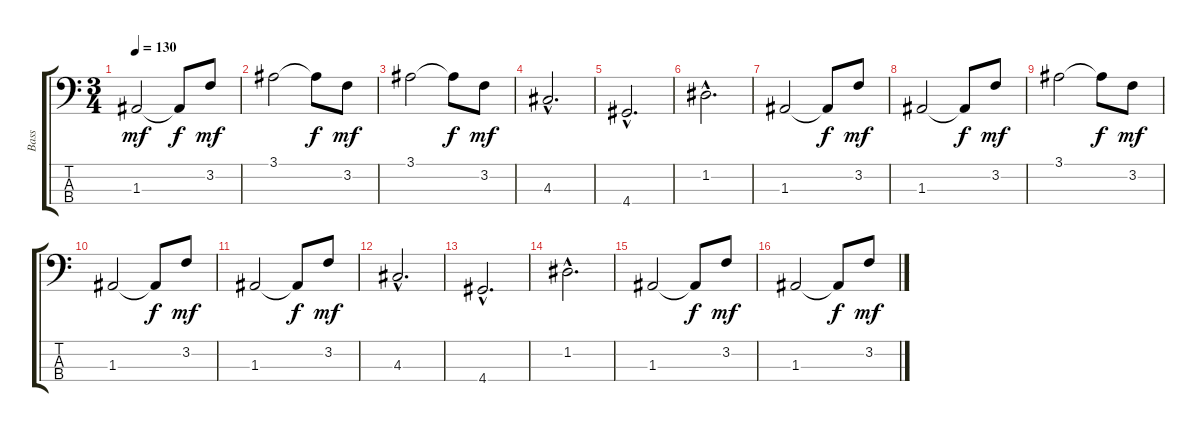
\track ("Bass" "Bass") {instrument electricbassfinger}
\staff {score tabs}
\tuning (G2 D2 A1 E1) {hide}
\ts (3 4)
\tempo 130
\clef f4
\ks c
1.3.2{dy mf} 1.3{t}.8{dy f} 3.2.8{dy mf} |
3.1.2 3.1{t}.8{dy f} 3.2.8{dy mf} |
3.1.2 3.1{t}.8{dy f} 3.2.8{dy mf} |
4.3{hac}.2{d} |
4.4{hac}.2{d} |
1.2{hac}.2{d} |
1.3.2 1.3{t}.8{dy f} 3.2.8{dy mf} |
1.3.2 1.3{t}.8{dy f} 3.2.8{dy mf} |
3.1.2 3.1{t}.8{dy f} 3.2.8{dy mf} |
1.3.2 1.3{t}.8{dy f} 3.2.8{dy mf} |
1.3.2 1.3{t}.8{dy f} 3.2.8{dy mf} |
4.3{hac}.2{d} |
4.4{hac}.2{d} |
1.2{hac}.2{d} |
1.3.2 1.3{t}.8{dy f} 3.2.8{dy mf} |
1.3.2 1.3{t}.8{dy f} 3.2.8{dy mf}
